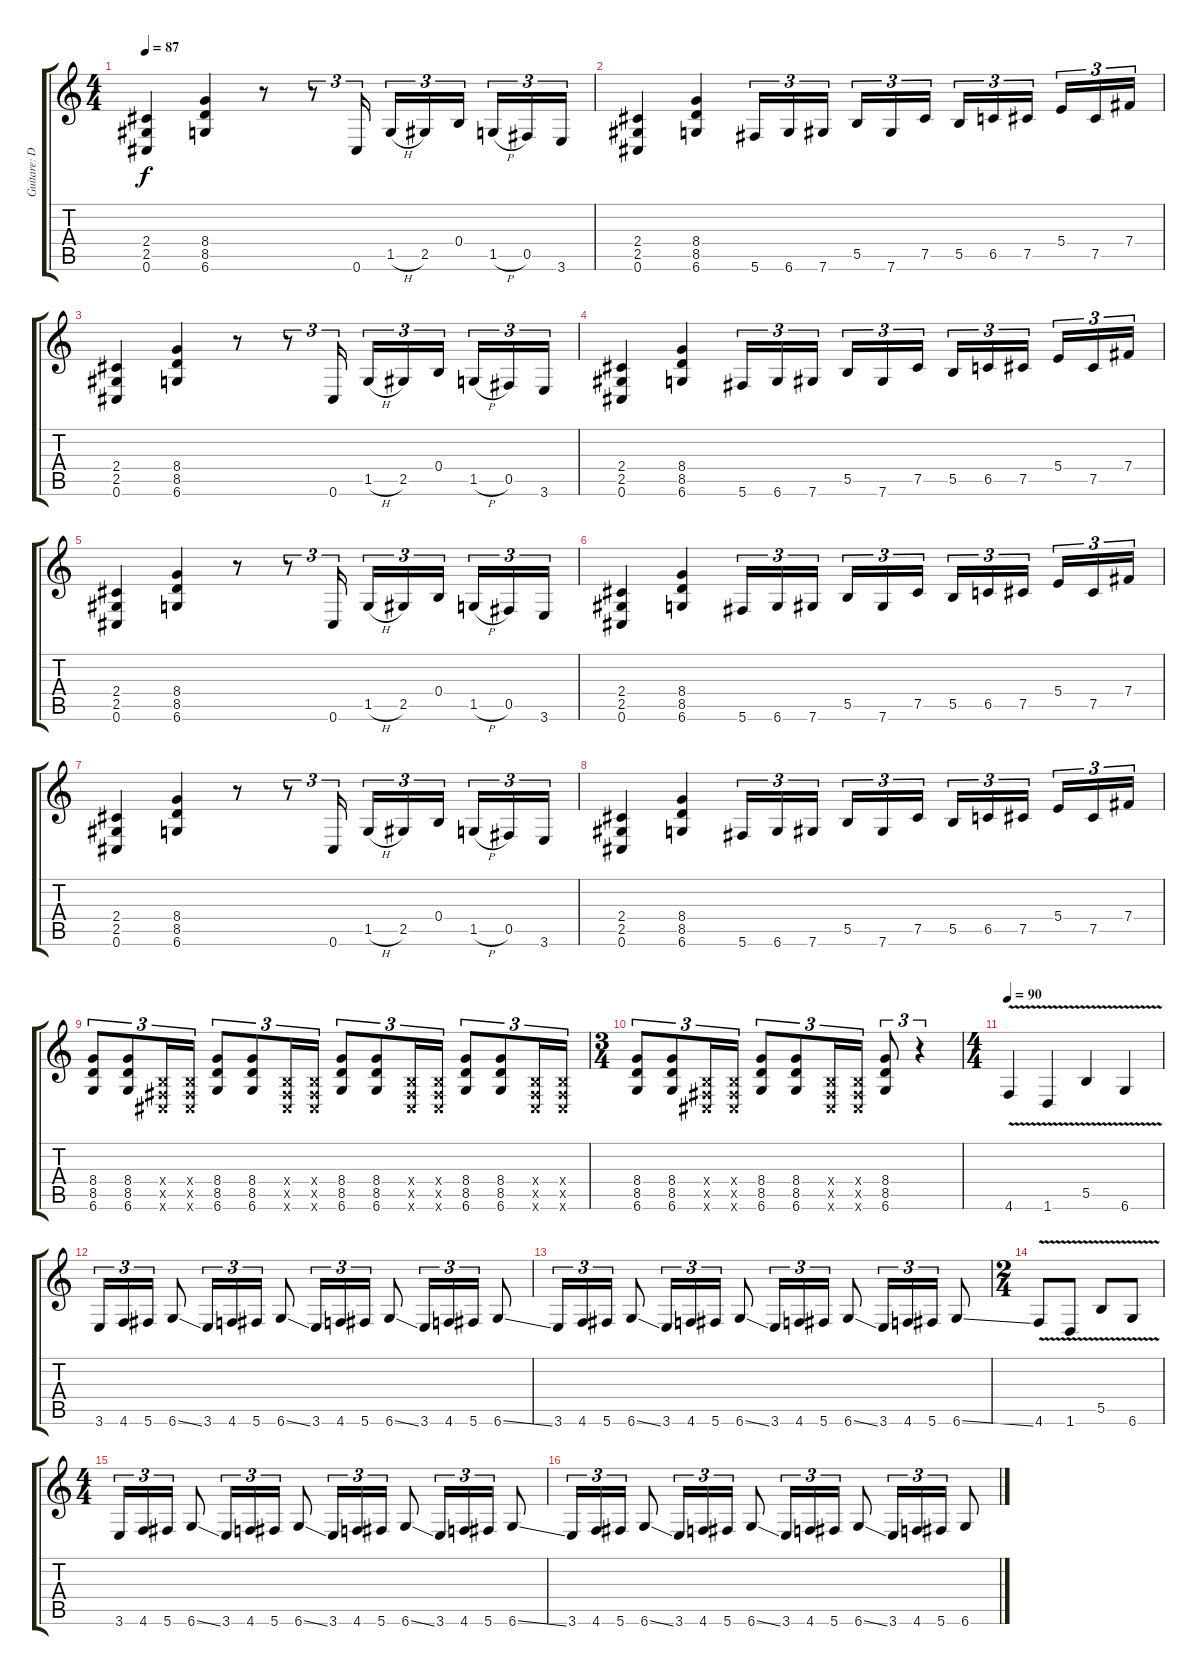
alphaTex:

\track ("Guitare: Dimebag" "Guitare: D") {instrument distortionguitar}
\staff {score tabs}
\tuning (Db4 Ab3 E3 B2 Gb2 Db2) {hide}
\ts (4 4)
\tempo 87
\clef g2
\ks c
(2.4 2.5 0.6).4{dy f} (8.4 8.5 6.6).4 r.8 r.8{tu (3 2)} 0.6.16{tu (3 2)} 1.5{h}.16{tu (3 2)} 2.5.16{tu (3 2)} 0.4.16{tu (3 2)} 1.5{h}.16{tu (3 2)} 0.5.16{tu (3 2)} 3.6.16{tu (3 2)} |
(2.4 2.5 0.6).4 (8.4 8.5 6.6).4 5.6.16{tu (3 2)} 6.6.16{tu (3 2)} 7.6.16{tu (3 2)} 5.5.16{tu (3 2)} 7.6.16{tu (3 2)} 7.5.16{tu (3 2)} 5.5.16{tu (3 2)} 6.5.16{tu (3 2)} 7.5.16{tu (3 2)} 5.4.16{tu (3 2)} 7.5.16{tu (3 2)} 7.4.16{tu (3 2)} |
(2.4 2.5 0.6).4 (8.4 8.5 6.6).4 r.8 r.8{tu (3 2)} 0.6.16{tu (3 2)} 1.5{h}.16{tu (3 2)} 2.5.16{tu (3 2)} 0.4.16{tu (3 2)} 1.5{h}.16{tu (3 2)} 0.5.16{tu (3 2)} 3.6.16{tu (3 2)} |
(2.4 2.5 0.6).4 (8.4 8.5 6.6).4 5.6.16{tu (3 2)} 6.6.16{tu (3 2)} 7.6.16{tu (3 2)} 5.5.16{tu (3 2)} 7.6.16{tu (3 2)} 7.5.16{tu (3 2)} 5.5.16{tu (3 2)} 6.5.16{tu (3 2)} 7.5.16{tu (3 2)} 5.4.16{tu (3 2)} 7.5.16{tu (3 2)} 7.4.16{tu (3 2)} |
(2.4 2.5 0.6).4 (8.4 8.5 6.6).4 r.8 r.8{tu (3 2)} 0.6.16{tu (3 2)} 1.5{h}.16{tu (3 2)} 2.5.16{tu (3 2)} 0.4.16{tu (3 2)} 1.5{h}.16{tu (3 2)} 0.5.16{tu (3 2)} 3.6.16{tu (3 2)} |
(2.4 2.5 0.6).4 (8.4 8.5 6.6).4 5.6.16{tu (3 2)} 6.6.16{tu (3 2)} 7.6.16{tu (3 2)} 5.5.16{tu (3 2)} 7.6.16{tu (3 2)} 7.5.16{tu (3 2)} 5.5.16{tu (3 2)} 6.5.16{tu (3 2)} 7.5.16{tu (3 2)} 5.4.16{tu (3 2)} 7.5.16{tu (3 2)} 7.4.16{tu (3 2)} |
(2.4 2.5 0.6).4 (8.4 8.5 6.6).4 r.8 r.8{tu (3 2)} 0.6.16{tu (3 2)} 1.5{h}.16{tu (3 2)} 2.5.16{tu (3 2)} 0.4.16{tu (3 2)} 1.5{h}.16{tu (3 2)} 0.5.16{tu (3 2)} 3.6.16{tu (3 2)} |
(2.4 2.5 0.6).4 (8.4 8.5 6.6).4 5.6.16{tu (3 2)} 6.6.16{tu (3 2)} 7.6.16{tu (3 2)} 5.5.16{tu (3 2)} 7.6.16{tu (3 2)} 7.5.16{tu (3 2)} 5.5.16{tu (3 2)} 6.5.16{tu (3 2)} 7.5.16{tu (3 2)} 5.4.16{tu (3 2)} 7.5.16{tu (3 2)} 7.4.16{tu (3 2)} |
(8.4 8.5 6.6).8{tu (3 2)} (8.4 8.5 6.6).8{tu (3 2)} (0.4{x} 0.5{x} 0.6{x}).16{tu (3 2)} (0.4{x} 0.5{x} 0.6{x}).16{tu (3 2)} (8.4 8.5 6.6).8{tu (3 2)} (8.4 8.5 6.6).8{tu (3 2)} (0.4{x} 0.5{x} 0.6{x}).16{tu (3 2)} (0.4{x} 0.5{x} 0.6{x}).16{tu (3 2)} (8.4 8.5 6.6).8{tu (3 2)} (8.4 8.5 6.6).8{tu (3 2)} (0.4{x} 0.5{x} 0.6{x}).16{tu (3 2)} (0.4{x} 0.5{x} 0.6{x}).16{tu (3 2)} (8.4 8.5 6.6).8{tu (3 2)} (8.4 8.5 6.6).8{tu (3 2)} (0.4{x} 0.5{x} 0.6{x}).16{tu (3 2)} (0.4{x} 0.5{x} 0.6{x}).16{tu (3 2)} |
\ts (3 4)
(8.4 8.5 6.6).8{tu (3 2)} (8.4 8.5 6.6).8{tu (3 2)} (0.4{x} 0.5{x} 0.6{x}).16{tu (3 2)} (0.4{x} 0.5{x} 0.6{x}).16{tu (3 2)} (8.4 8.5 6.6).8{tu (3 2)} (8.4 8.5 6.6).8{tu (3 2)} (0.4{x} 0.5{x} 0.6{x}).16{tu (3 2)} (0.4{x} 0.5{x} 0.6{x}).16{tu (3 2)} (8.4 8.5 6.6).8{tu (3 2)} r.4{tu (3 2)} |
\ts (4 4)
\tempo 90
4.6{v}.4 1.6{v}.4 5.5{v}.4 6.6{v}.4 |
3.6.16{tu (3 2)} 4.6.16{tu (3 2)} 5.6.16{tu (3 2)} 6.6{ss}.8 3.6.16{tu (3 2)} 4.6.16{tu (3 2)} 5.6.16{tu (3 2)} 6.6{ss}.8 3.6.16{tu (3 2)} 4.6.16{tu (3 2)} 5.6.16{tu (3 2)} 6.6{ss}.8 3.6.16{tu (3 2)} 4.6.16{tu (3 2)} 5.6.16{tu (3 2)} 6.6{ss}.8 |
3.6.16{tu (3 2)} 4.6.16{tu (3 2)} 5.6.16{tu (3 2)} 6.6{ss}.8 3.6.16{tu (3 2)} 4.6.16{tu (3 2)} 5.6.16{tu (3 2)} 6.6{ss}.8 3.6.16{tu (3 2)} 4.6.16{tu (3 2)} 5.6.16{tu (3 2)} 6.6{ss}.8 3.6.16{tu (3 2)} 4.6.16{tu (3 2)} 5.6.16{tu (3 2)} 6.6{ss}.8 |
\ts (2 4)
4.6{v}.8 1.6{v}.8 5.5{v}.8 6.6{v}.8 |
\ts (4 4)
3.6.16{tu (3 2)} 4.6.16{tu (3 2)} 5.6.16{tu (3 2)} 6.6{ss}.8 3.6.16{tu (3 2)} 4.6.16{tu (3 2)} 5.6.16{tu (3 2)} 6.6{ss}.8 3.6.16{tu (3 2)} 4.6.16{tu (3 2)} 5.6.16{tu (3 2)} 6.6{ss}.8 3.6.16{tu (3 2)} 4.6.16{tu (3 2)} 5.6.16{tu (3 2)} 6.6{ss}.8 |
3.6.16{tu (3 2)} 4.6.16{tu (3 2)} 5.6.16{tu (3 2)} 6.6{ss}.8 3.6.16{tu (3 2)} 4.6.16{tu (3 2)} 5.6.16{tu (3 2)} 6.6{ss}.8 3.6.16{tu (3 2)} 4.6.16{tu (3 2)} 5.6.16{tu (3 2)} 6.6{ss}.8 3.6.16{tu (3 2)} 4.6.16{tu (3 2)} 5.6.16{tu (3 2)} 6.6{ss}.8
